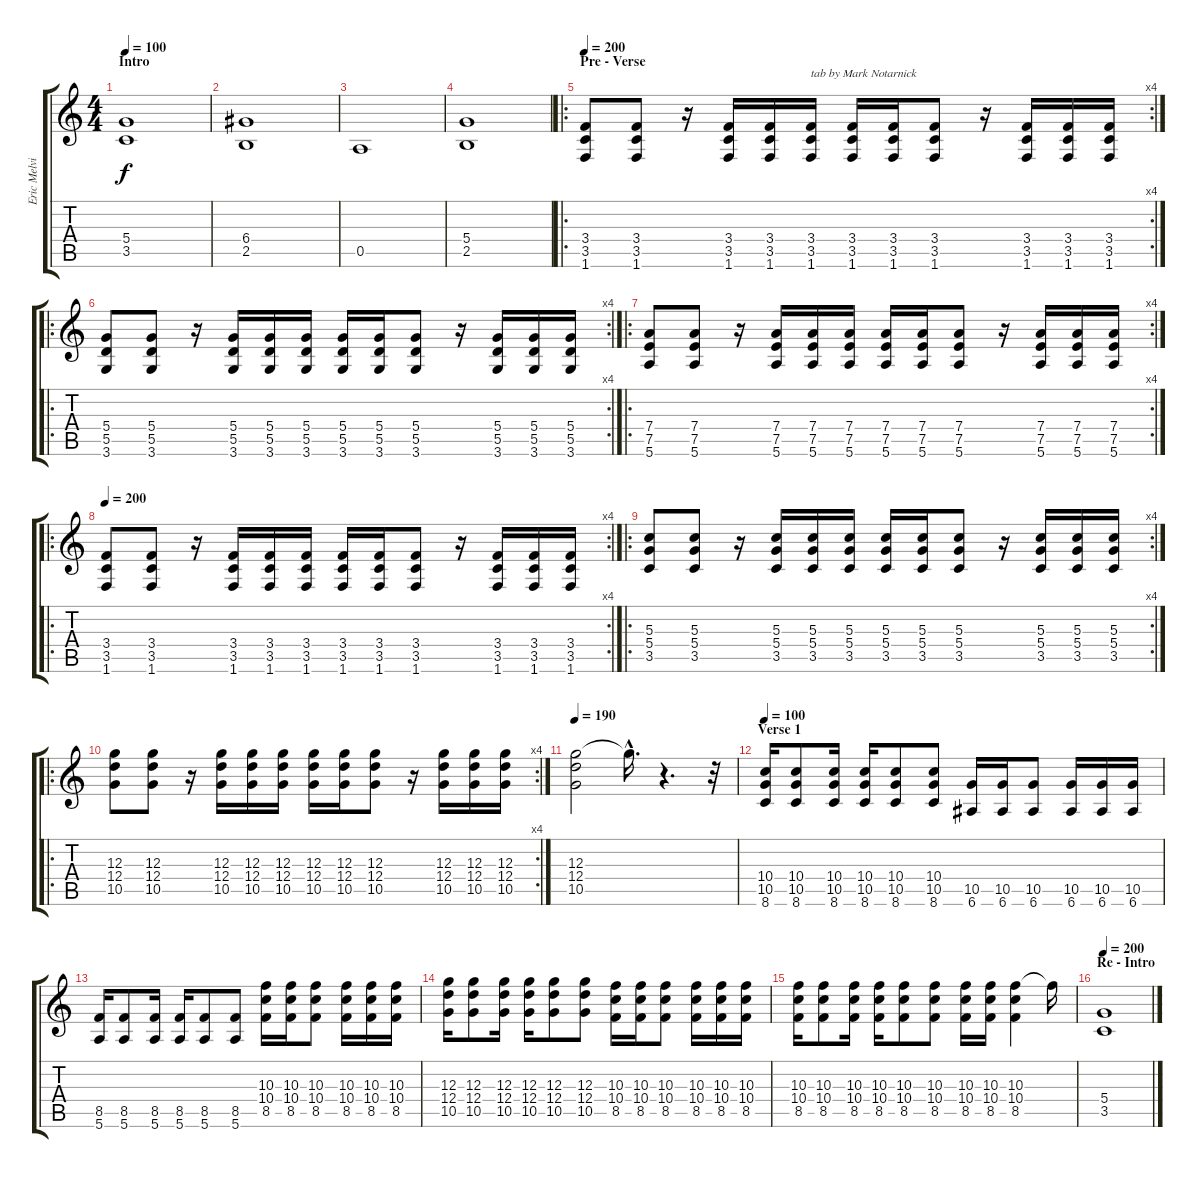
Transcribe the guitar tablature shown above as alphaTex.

\track ("Eric Melvin" "Eric Melvi") {instrument overdrivenguitar}
\staff {score tabs}
\tuning (E4 B3 G3 D3 A2 E2) {hide}
\ts (4 4)
\section ("" "Intro")
\tempo 100
\tempo 140
\tempo 100
\clef g2
\ks c
(5.4 3.5).1{dy f instrument electricguitarclean} |
(6.4 2.5).1 |
0.5.1 |
(5.4 2.5).1 |
\ro
\rc 4
\section ("" "Pre - Verse")
\tempo 200
(3.4 3.5 1.6).8{volume 12 instrument electricguitarmuted} (3.4 3.5 1.6).8 r.16 (3.4 3.5 1.6).16 (3.4 3.5 1.6).16 (3.4 3.5 1.6).16{txt "tab by Mark Notarnick"} (3.4 3.5 1.6).16 (3.4 3.5 1.6).16 (3.4 3.5 1.6).8 r.16 (3.4 3.5 1.6).16 (3.4 3.5 1.6).16 (3.4 3.5 1.6).16 |
\ro
\rc 4
(5.4 5.5 3.6).8 (5.4 5.5 3.6).8 r.16 (5.4 5.5 3.6).16 (5.4 5.5 3.6).16 (5.4 5.5 3.6).16 (5.4 5.5 3.6).16 (5.4 5.5 3.6).16 (5.4 5.5 3.6).8 r.16 (5.4 5.5 3.6).16 (5.4 5.5 3.6).16 (5.4 5.5 3.6).16 |
\ro
\rc 4
(7.4 7.5 5.6).8 (7.4 7.5 5.6).8 r.16 (7.4 7.5 5.6).16 (7.4 7.5 5.6).16 (7.4 7.5 5.6).16 (7.4 7.5 5.6).16 (7.4 7.5 5.6).16 (7.4 7.5 5.6).8 r.16 (7.4 7.5 5.6).16 (7.4 7.5 5.6).16 (7.4 7.5 5.6).16 |
\ro
\rc 4
\tempo 200
(3.4 3.5 1.6).8{volume 12 instrument electricguitarmuted} (3.4 3.5 1.6).8 r.16 (3.4 3.5 1.6).16 (3.4 3.5 1.6).16 (3.4 3.5 1.6).16 (3.4 3.5 1.6).16 (3.4 3.5 1.6).16 (3.4 3.5 1.6).8 r.16 (3.4 3.5 1.6).16 (3.4 3.5 1.6).16 (3.4 3.5 1.6).16 |
\ro
\rc 4
(5.3 5.4 3.5).8 (5.3 5.4 3.5).8 r.16 (5.3 5.4 3.5).16 (5.3 5.4 3.5).16 (5.3 5.4 3.5).16 (5.3 5.4 3.5).16 (5.3 5.4 3.5).16 (5.3 5.4 3.5).8 r.16 (5.3 5.4 3.5).16 (5.3 5.4 3.5).16 (5.3 5.4 3.5).16 |
\ro
\rc 4
(12.3 12.4 10.5).8 (12.3 12.4 10.5).8 r.16 (12.3 12.4 10.5).16 (12.3 12.4 10.5).16 (12.3 12.4 10.5).16 (12.3 12.4 10.5).16 (12.3 12.4 10.5).16 (12.3 12.4 10.5).8 r.16 (12.3 12.4 10.5).16 (12.3 12.4 10.5).16 (12.3 12.4 10.5).16 |
\tempo 190
(12.3 12.4 10.5).2{volume 16 instrument overdrivenguitar} 12.3{hac t}.16{d} r.4{d} r.32 |
\section ("" "Verse 1")
\tempo 100
(10.4 10.5 8.6).16{volume 16 instrument overdrivenguitar} (10.4 10.5 8.6).8 (10.4 10.5 8.6).16 (10.4 10.5 8.6).16 (10.4 10.5 8.6).8 (10.4 10.5 8.6).8 (10.5 6.6).16 (10.5 6.6).16 (10.5 6.6).8 (10.5 6.6).16 (10.5 6.6).16 (10.5 6.6).16 |
(8.5 5.6).16 (8.5 5.6).8 (8.5 5.6).16 (8.5 5.6).16 (8.5 5.6).8 (8.5 5.6).8 (10.3 10.4 8.5).16 (10.3 10.4 8.5).16 (10.3 10.4 8.5).8 (10.3 10.4 8.5).16 (10.3 10.4 8.5).16 (10.3 10.4 8.5).16 |
(12.3 12.4 10.5).16 (12.3 12.4 10.5).8 (12.3 12.4 10.5).16 (12.3 12.4 10.5).16 (12.3 12.4 10.5).8 (12.3 12.4 10.5).8 (10.3 10.4 8.5).16 (10.3 10.4 8.5).16 (10.3 10.4 8.5).8 (10.3 10.4 8.5).16 (10.3 10.4 8.5).16 (10.3 10.4 8.5).16 |
(10.3 10.4 8.5).16 (10.3 10.4 8.5).8 (10.3 10.4 8.5).16 (10.3 10.4 8.5).16 (10.3 10.4 8.5).8 (10.3 10.4 8.5).8 (10.3 10.4 8.5).16 (10.3 10.4 8.5).16 (10.3 10.4 8.5).4 10.3{t}.16 |
\section ("" "Re - Intro")
\tempo 200
(5.4 3.5).1{instrument overdrivenguitar}
